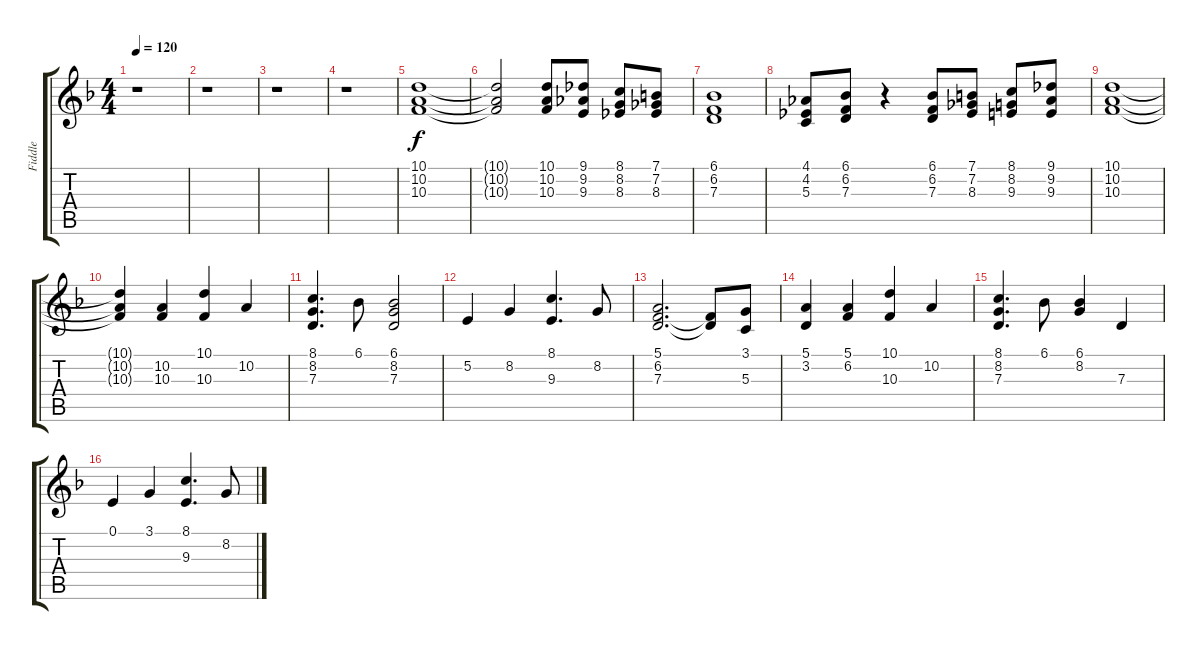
\track ("Fiddle" "Fiddle") {instrument fiddle}
\staff {score tabs}
\tuning (E4 B3 G3 D3 A2 E2) {hide}
\ts (4 4)
\tempo 120
\clef g2
\ks dminor
r.1{dy f instrument fiddle} |
r.1 |
r.1 |
r.1 |
(10.1 10.2 10.3).1 |
(10.1{t} 10.2{t} 10.3{t}).2 (10.1 10.2 10.3).8 (9.1 9.2 9.3).8 (8.1 8.2 8.3).8 (7.1 7.2 8.3).8 |
(6.1 6.2 7.3).1 |
(4.1 4.2 5.3).8 (6.1 6.2 7.3).8 r.4 (6.1 6.2 7.3).8 (7.1 7.2 8.3).8 (8.1 8.2 9.3).8 (9.1 9.2 9.3).8 |
(10.1 10.2 10.3).1 |
(10.1{t} 10.2{t} 10.3{t}).4 (10.2 10.3).4 (10.1 10.3).4 10.2.4 |
(8.1 8.2 7.3).4{d} 6.1.8 (6.1 8.2 7.3).2 |
5.2.4 8.2.4 (8.1 9.3).4{d} 8.2.8 |
(5.1 6.2 7.3).2{d} (6.2{t} 7.3{t}).8 (3.1 5.3).8 |
(5.1 3.2).4 (5.1 6.2).4 (10.1 10.3).4 10.2.4 |
(8.1 8.2 7.3).4{d} 6.1.8 (6.1 8.2).4 7.3.4 |
0.1.4 3.1.4 (8.1 9.3).4{d} 8.2.8
